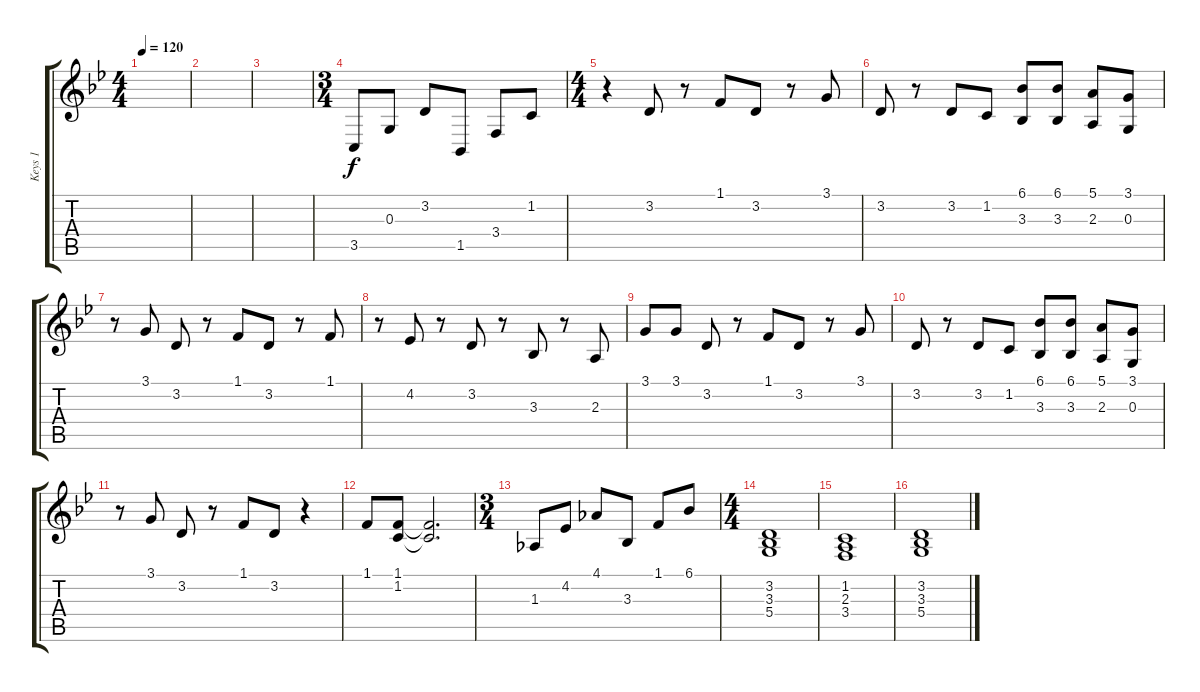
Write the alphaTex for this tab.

\track ("Keys 1" "Keys 1") {instrument churchorgan}
\staff {score tabs}
\tuning (E4 B3 G3 D3 A2 E2) {hide}
\ts (4 4)
\tempo 120
\clef g2
\ks bb
|
|
|
\ts (3 4)
3.5.8 0.3.8 3.2.8 1.5.8 3.4.8 1.2.8 |
\ts (4 4)
r.4 3.2.8 r.8 1.1.8 3.2.8 r.8 3.1.8 |
3.2.8 r.8 3.2.8 1.2.8 (6.1 3.3).8 (6.1 3.3).8 (5.1 2.3).8 (3.1 0.3).8 |
r.8 3.1.8 3.2.8 r.8 1.1.8 3.2.8 r.8 1.1.8 |
r.8 4.2.8 r.8 3.2.8 r.8 3.3.8 r.8 2.3.8 |
3.1.8 3.1.8 3.2.8 r.8 1.1.8 3.2.8 r.8 3.1.8 |
3.2.8 r.8 3.2.8 1.2.8 (6.1 3.3).8 (6.1 3.3).8 (5.1 2.3).8 (3.1 0.3).8 |
r.8 3.1.8 3.2.8 r.8 1.1.8 3.2.8 r.4 |
1.1.8 (1.1 1.2).8 (1.1{t} 1.2{t}).2{d} |
\ts (3 4)
1.3.8 4.2.8 4.1.8 3.3.8 1.1.8 6.1.8 |
\ts (4 4)
(3.2 3.3 5.4).1 |
(1.2 2.3 3.4).1 |
(3.2 3.3 5.4).1
